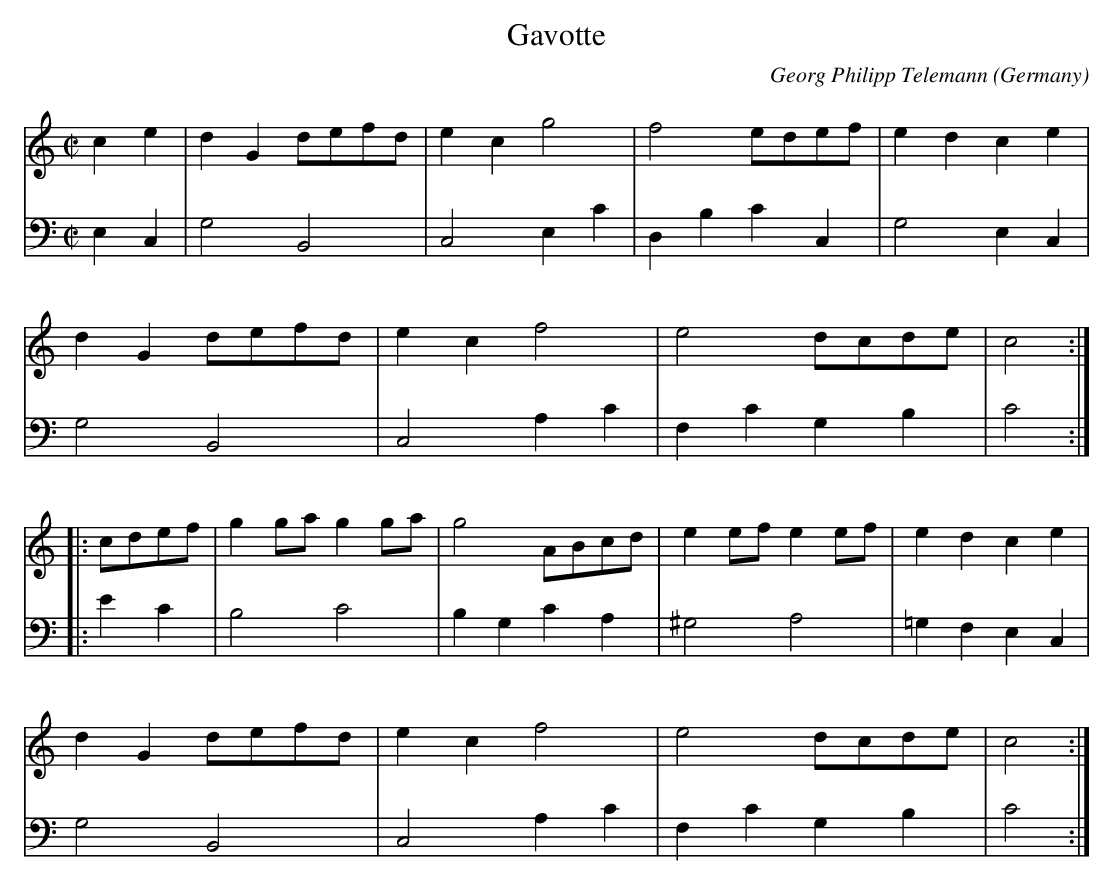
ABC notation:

X:1
T:Gavotte
C:Georg Philipp Telemann
O:Germany
V:1 Program 1 6 %Harpsichord
V:2 Program 1 6 bass %Harpsichord
M:C|
L:1/8
K:C
V:1
c2e2|d2G2defd|e2c2g4|f4edef|e2d2c2e2|
V:2
E,2C,2|G,4B,,4|C,4E,2C2|D,2B,2C2C,2|G,4E,2C,2|
V:1
d2G2defd|e2c2f4|e4dcde|c4:|
V:2
G,4B,,4|C,4A,2C2|F,2C2G,2B,2|C4:|
V:1
|:cdef|g2gag2ga|g4ABcd|e2efe2ef|e2d2c2e2|
V:2
|:E2C2|B,4C4|B,2G,2C2A,2|^G,4A,4|=G,2F,2E,2C,2|
V:1
d2G2defd|e2c2f4|e4dcde|c4:|
V:2
G,4B,,4|C,4A,2C2|F,2C2G,2B,2|C4:|

W:
W:
W:  From Musica Viva - http://www.musicaviva.com
W:  the Internet center for free sheet music downloads.
